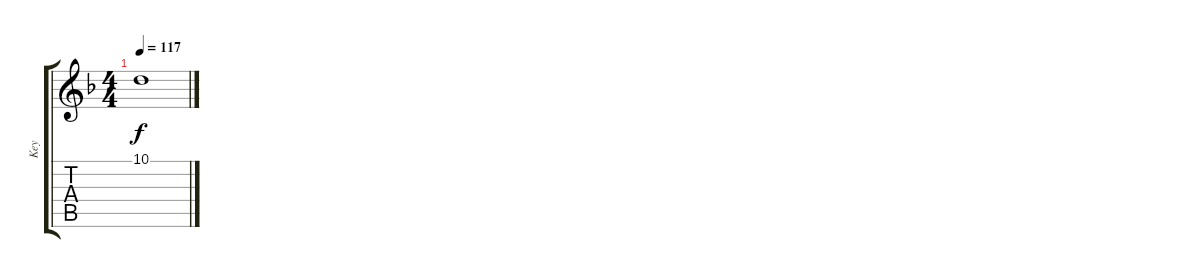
\track ("Key" "Key") {instrument stringensemble1}
\staff {score tabs}
\tuning (E4 B3 G3 D3 A2 E2) {hide}
\ts (4 4)
\tempo 117
\clef g2
\ks f
10.1{t}.1{dy f}
